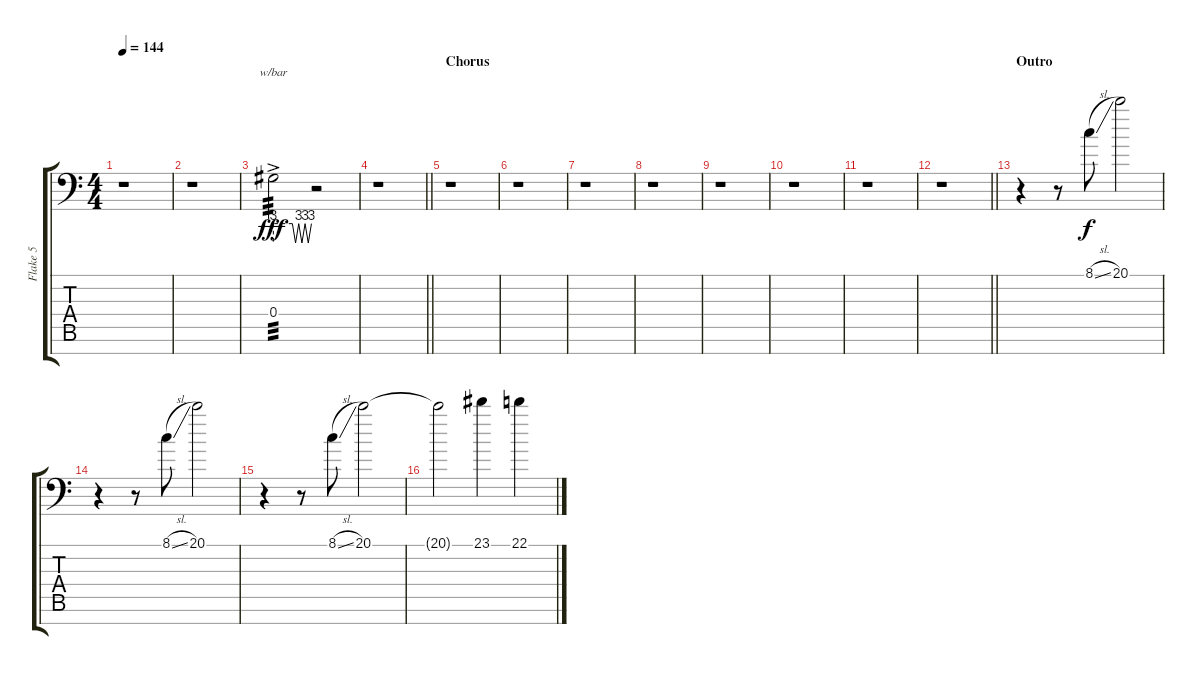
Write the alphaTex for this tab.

\track ("Flake 5" "Flake 5") {instrument pad6metallic}
\staff {score tabs}
\tuning (E4 B3 G3 D3 G0 Gb0 F0) {hide}
\ts (4 4)
\tempo 144
\clef f4
\ks c
r.1{dy f} |
r.1 |
0.4{ac}.2{tbe (custom default 0 12 30 12 35 0 40 12 45 0 50 12 55 0 60 12) tp 3 dy fff instrument guitarfretnoise} r.2 |
\barLineRight lightlight
r.1 |
\section ("" "Chorus")
r.1 |
r.1 |
r.1 |
r.1 |
r.1 |
r.1 |
r.1 |
\barLineRight lightlight
r.1 |
\section ("" "Outro")
r.4{instrument pad7halo} r.8 8.1{sl}.8{dy f volume 16} 20.1.2 |
r.4{instrument pad7halo} r.8 8.1{sl}.8{volume 16} 20.1.2 |
r.4{instrument pad7halo} r.8 8.1{sl}.8{volume 16} 20.1.2 |
20.1{t}.2 23.1.4 22.1.4
